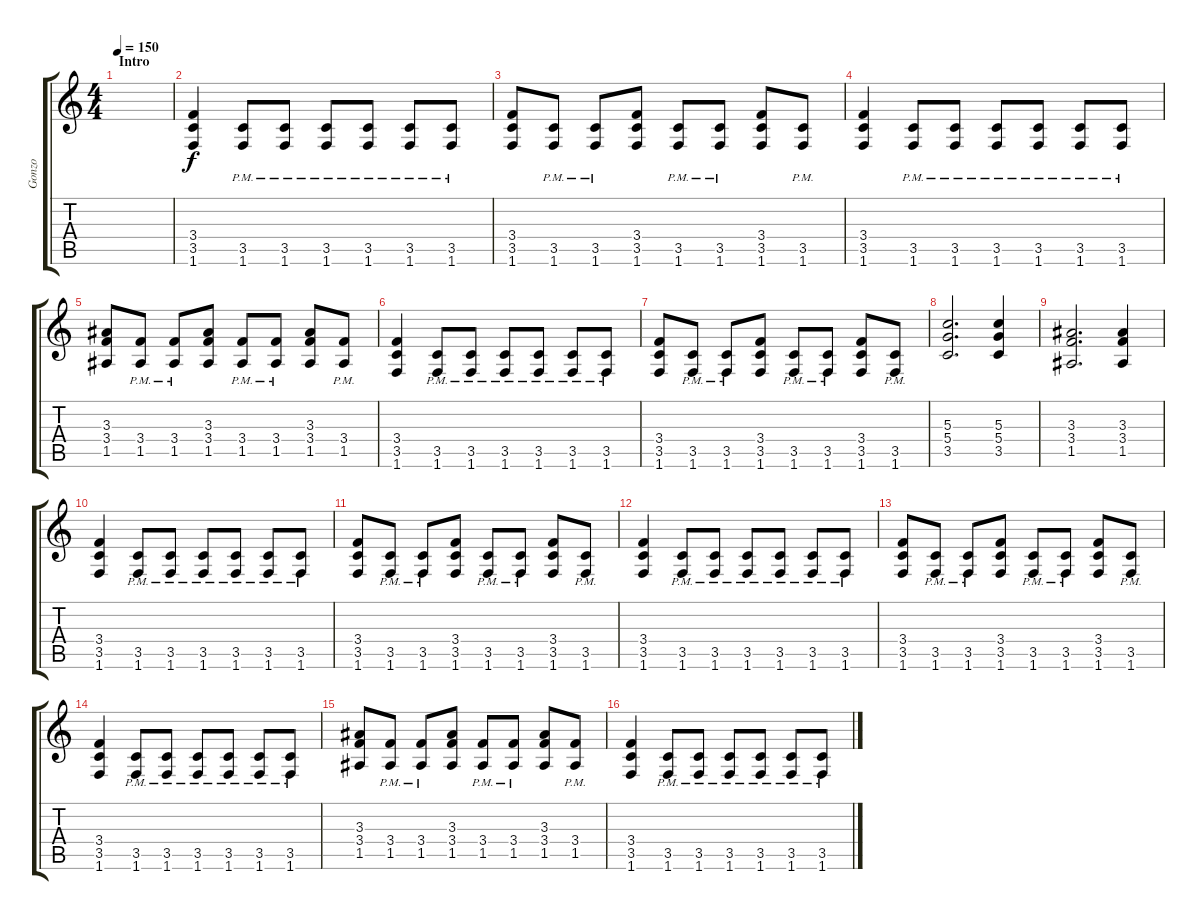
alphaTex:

\track ("Gonzo" "Gonzo") {instrument distortionguitar}
\staff {score tabs}
\tuning (E4 B3 G3 D3 A2 E2) {hide}
\ts (4 4)
\section ("" "Intro")
\tempo 150
\clef g2
\ks c
|
(3.4 3.5 1.6).4 (3.5{pm} 1.6{pm}).8 (3.5{pm} 1.6{pm}).8 (3.5{pm} 1.6{pm}).8 (3.5{pm} 1.6{pm}).8 (3.5{pm} 1.6{pm}).8 (3.5{pm} 1.6{pm}).8 |
(3.4 3.5 1.6).8 (3.5{pm} 1.6{pm}).8 (3.5{pm} 1.6{pm}).8 (3.4 3.5 1.6).8 (3.5{pm} 1.6{pm}).8 (3.5{pm} 1.6{pm}).8 (3.4 3.5 1.6).8 (3.5{pm} 1.6{pm}).8 |
(3.4 3.5 1.6).4 (3.5{pm} 1.6{pm}).8 (3.5{pm} 1.6{pm}).8 (3.5{pm} 1.6{pm}).8 (3.5{pm} 1.6{pm}).8 (3.5{pm} 1.6{pm}).8 (3.5{pm} 1.6{pm}).8 |
(3.3 3.4 1.5).8 (3.4{pm} 1.5{pm}).8 (3.4{pm} 1.5{pm}).8 (3.3 3.4 1.5).8 (3.4{pm} 1.5{pm}).8 (3.4{pm} 1.5{pm}).8 (3.3 3.4 1.5).8 (3.4{pm} 1.5{pm}).8 |
(3.4 3.5 1.6).4 (3.5{pm} 1.6{pm}).8 (3.5{pm} 1.6{pm}).8 (3.5{pm} 1.6{pm}).8 (3.5{pm} 1.6{pm}).8 (3.5{pm} 1.6{pm}).8 (3.5{pm} 1.6{pm}).8 |
(3.4 3.5 1.6).8 (3.5{pm} 1.6{pm}).8 (3.5{pm} 1.6{pm}).8 (3.4 3.5 1.6).8 (3.5{pm} 1.6{pm}).8 (3.5{pm} 1.6{pm}).8 (3.4 3.5 1.6).8 (3.5{pm} 1.6{pm}).8 |
(5.3 5.4 3.5).2{d} (5.3 5.4 3.5).4 |
(3.3 3.4 1.5).2{d} (3.3 3.4 1.5).4 |
(3.4 3.5 1.6).4 (3.5{pm} 1.6{pm}).8 (3.5{pm} 1.6{pm}).8 (3.5{pm} 1.6{pm}).8 (3.5{pm} 1.6{pm}).8 (3.5{pm} 1.6{pm}).8 (3.5{pm} 1.6{pm}).8 |
(3.4 3.5 1.6).8 (3.5{pm} 1.6{pm}).8 (3.5{pm} 1.6{pm}).8 (3.4 3.5 1.6).8 (3.5{pm} 1.6{pm}).8 (3.5{pm} 1.6{pm}).8 (3.4 3.5 1.6).8 (3.5{pm} 1.6{pm}).8 |
(3.4 3.5 1.6).4 (3.5{pm} 1.6{pm}).8 (3.5{pm} 1.6{pm}).8 (3.5{pm} 1.6{pm}).8 (3.5{pm} 1.6{pm}).8 (3.5{pm} 1.6{pm}).8 (3.5{pm} 1.6{pm}).8 |
(3.4 3.5 1.6).8 (3.5{pm} 1.6{pm}).8 (3.5{pm} 1.6{pm}).8 (3.4 3.5 1.6).8 (3.5{pm} 1.6{pm}).8 (3.5{pm} 1.6{pm}).8 (3.4 3.5 1.6).8 (3.5{pm} 1.6{pm}).8 |
(3.4 3.5 1.6).4 (3.5{pm} 1.6{pm}).8 (3.5{pm} 1.6{pm}).8 (3.5{pm} 1.6{pm}).8 (3.5{pm} 1.6{pm}).8 (3.5{pm} 1.6{pm}).8 (3.5{pm} 1.6{pm}).8 |
(3.3 3.4 1.5).8 (3.4{pm} 1.5{pm}).8 (3.4{pm} 1.5{pm}).8 (3.3 3.4 1.5).8 (3.4{pm} 1.5{pm}).8 (3.4{pm} 1.5{pm}).8 (3.3 3.4 1.5).8 (3.4{pm} 1.5{pm}).8 |
(3.4 3.5 1.6).4 (3.5{pm} 1.6{pm}).8 (3.5{pm} 1.6{pm}).8 (3.5{pm} 1.6{pm}).8 (3.5{pm} 1.6{pm}).8 (3.5{pm} 1.6{pm}).8 (3.5{pm} 1.6{pm}).8
